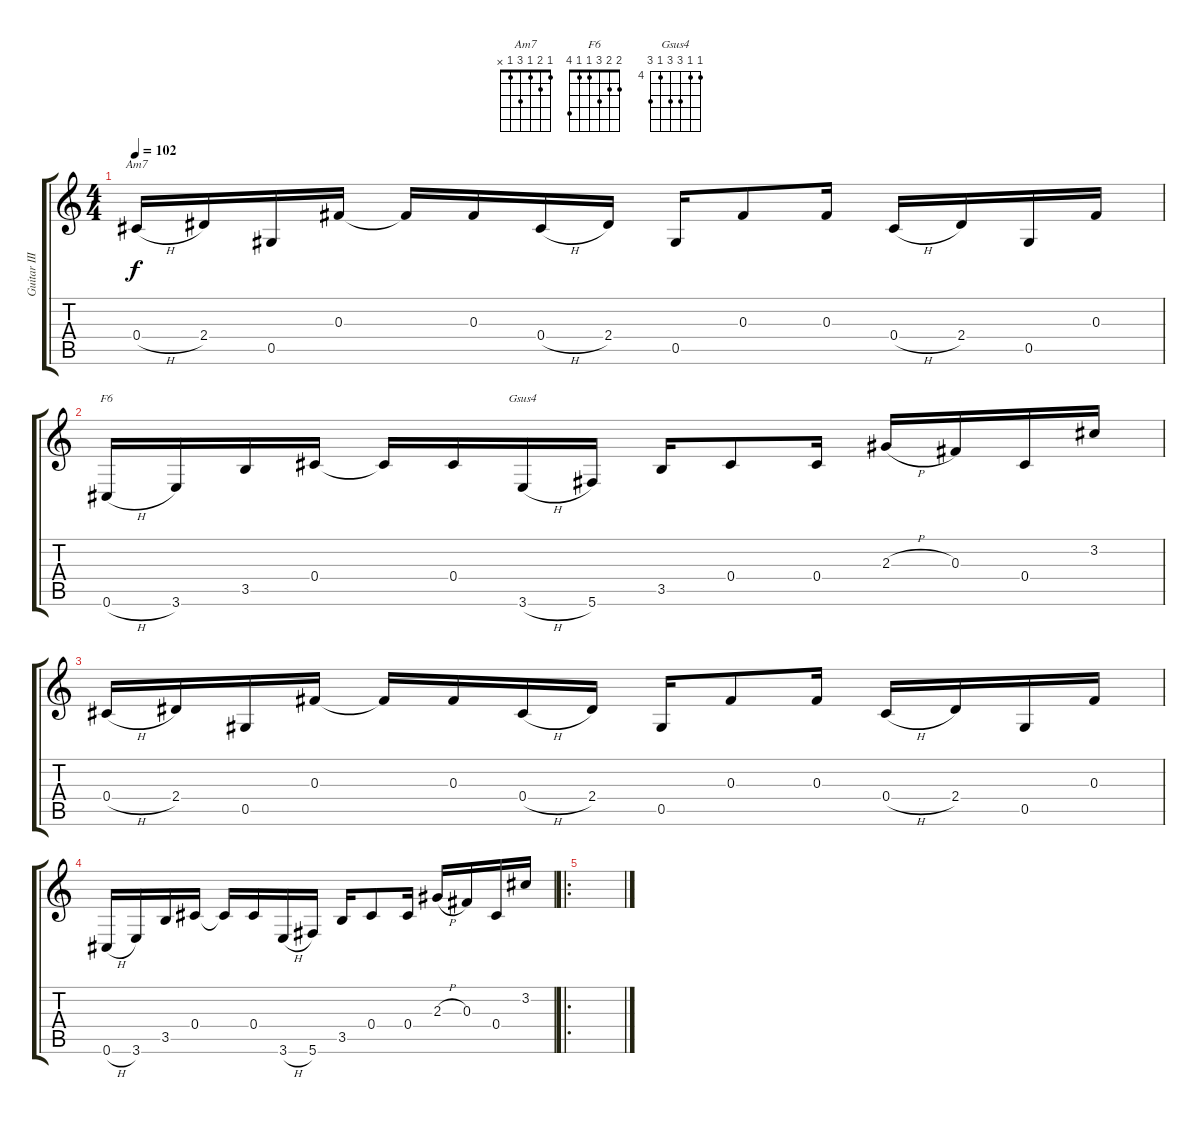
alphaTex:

\track ("Guitar III" "Guitar III") {instrument acousticguitarsteel}
\staff {score tabs}
\tuning (Eb4 Bb3 Gb3 Db3 Ab2 Db2) {hide}
\chord ("Am7" 1 2 1 3 1 x)
\chord ("F6" 2 2 3 1 1 4)
\chord ("Gsus4" 4 4 6 6 4 6) {firstfret 4}
\ts (4 4)
\tempo 102
\clef g2
\ks c
0.4{h}.16{ch "Am7" dy f} 2.4.16 0.5.16 0.3.16 0.3{t}.16 0.3.16 0.4{h}.16 2.4.16 0.5.16 0.3.8 0.3.16 0.4{h}.16 2.4.16 0.5.16 0.3.16 |
0.6{h}.16{ch "F6"} 3.6.16 3.5.16 0.4.16 0.4{t}.16 0.4.16 3.6{h}.16{ch "Gsus4"} 5.6.16 3.5.16 0.4.8 0.4.16 2.3{h}.16 0.3.16 0.4.16 3.2.16 |
0.4{h}.16 2.4.16 0.5.16 0.3.16 0.3{t}.16 0.3.16 0.4{h}.16 2.4.16 0.5.16 0.3.8 0.3.16 0.4{h}.16 2.4.16 0.5.16 0.3.16 |
0.6{h}.16 3.6.16 3.5.16 0.4.16 0.4{t}.16 0.4.16 3.6{h}.16 5.6.16 3.5.16 0.4.8 0.4.16 2.3{h}.16 0.3.16 0.4.16 3.2.16 |
\ro
